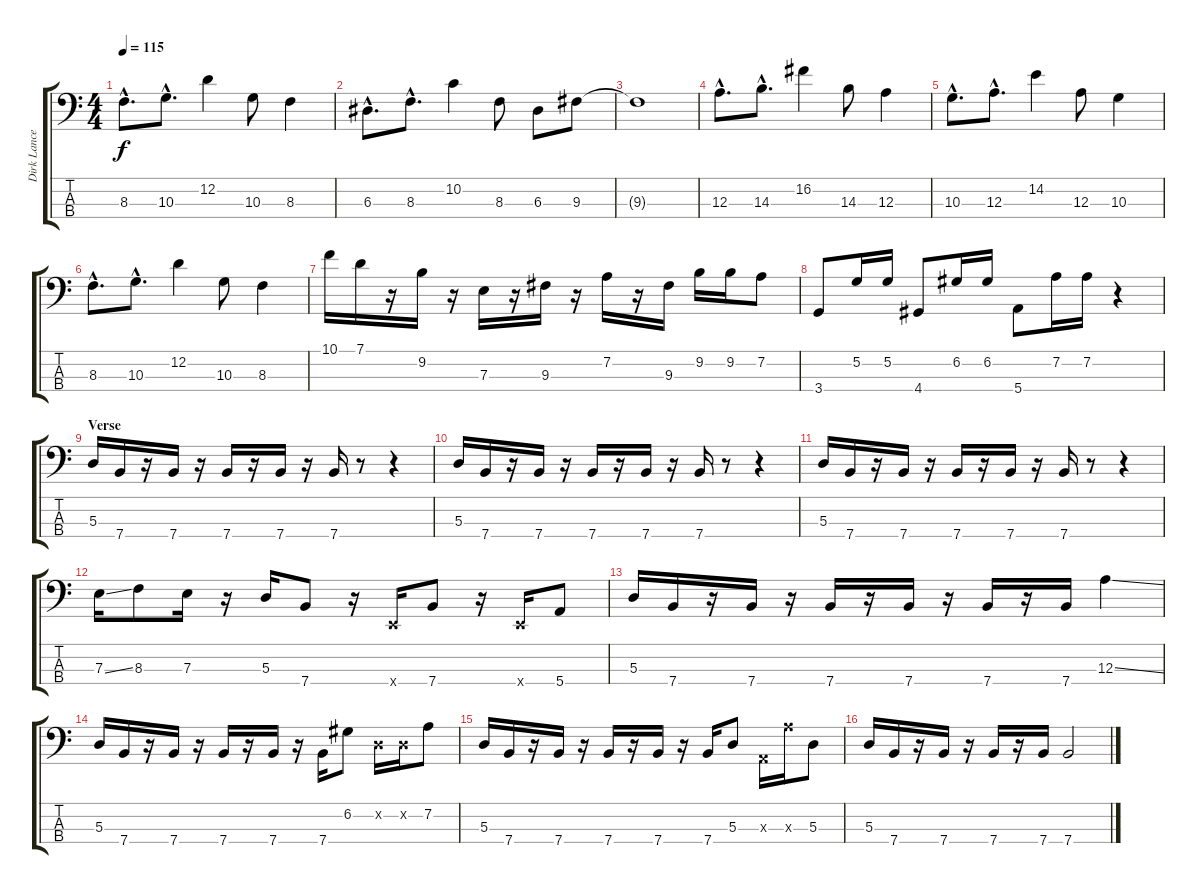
\track ("Dirk Lance - Bass" "Dirk Lance") {instrument electricbassfinger}
\staff {score tabs}
\tuning (G2 D2 A1 E1) {hide}
\ts (4 4)
\tempo 115
\clef f4
\ks c
8.3{hac}.8{d dy f} 10.3{hac}.8{d} 12.2.4 10.3.8 8.3.4 |
6.3{hac}.8{d} 8.3{hac}.8{d} 10.2.4 8.3.8 6.3.8 9.3.8 |
9.3{t}.1 |
12.3{hac}.8{d} 14.3{hac}.8{d} 16.2.4 14.3.8 12.3.4 |
10.3{hac}.8{d} 12.3{hac}.8{d} 14.2.4 12.3.8 10.3.4 |
8.3{hac}.8{d} 10.3{hac}.8{d} 12.2.4 10.3.8 8.3.4 |
10.1.16 7.1.16 r.16 9.2.16 r.16 7.3.16 r.16 9.3.16 r.16 7.2.16 r.16 9.3.16 9.2.16 9.2.16 7.2.8 |
3.4.8 5.2.16 5.2.16 4.4.8 6.2.16 6.2.16 5.4.8 7.2.16 7.2.16 r.4 |
\section ("" "Verse")
5.3.16 7.4.16 r.16 7.4.16 r.16 7.4.16 r.16 7.4.16 r.16 7.4.16 r.8 r.4 |
5.3.16 7.4.16 r.16 7.4.16 r.16 7.4.16 r.16 7.4.16 r.16 7.4.16 r.8 r.4 |
5.3.16 7.4.16 r.16 7.4.16 r.16 7.4.16 r.16 7.4.16 r.16 7.4.16 r.8 r.4 |
7.3{ss}.16 8.3.8 7.3.16 r.16 5.3.16 7.4.8 r.16 0.4{x}.16 7.4.8 r.16 0.4{x}.16 5.4.8 |
5.3.16 7.4.16 r.16 7.4.16 r.16 7.4.16 r.16 7.4.16 r.16 7.4.16 r.16 7.4.16 12.3{ss}.4 |
5.3.16 7.4.16 r.16 7.4.16 r.16 7.4.16 r.16 7.4.16 r.16 7.4.16 6.2.8 0.2{x}.16 0.2{x}.16 7.2.8 |
5.3.16 7.4.16 r.16 7.4.16 r.16 7.4.16 r.16 7.4.16 r.16 7.4.16 5.3.8 0.3{x}.16 12.3{x}.16 5.3.8 |
5.3.16 7.4.16 r.16 7.4.16 r.16 7.4.16 r.16 7.4.16 7.4.2
